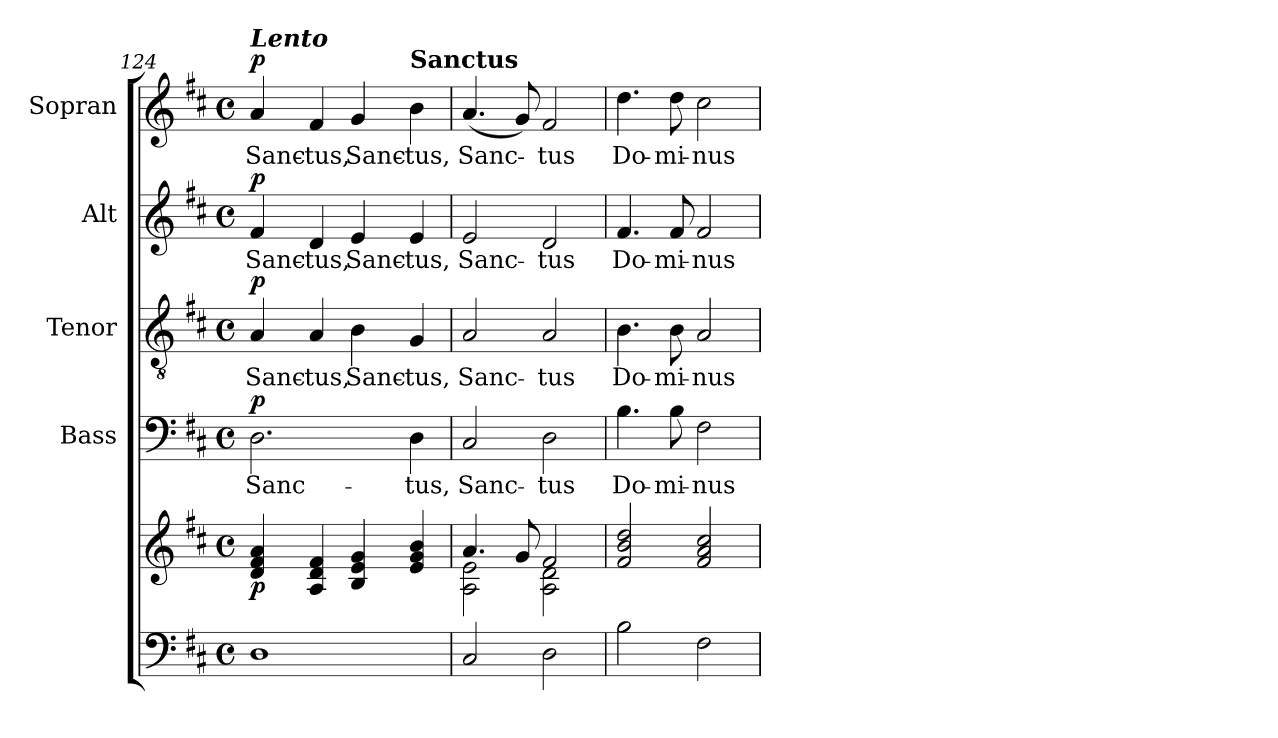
**kern	**kern	**dynam	**kern	**text	**dynam	**kern	**text	**dynam	**kern	**text	**dynam	**kern	**text	**dynam
*part5	*part5	*part5	*part4	*part4	*part4	*part3	*part3	*part3	*part2	*part2	*part2	*part1	*part1	*part1
*staff6	*staff5	*staff5/6	*staff4	*staff4	*staff4	*staff3	*staff3	*staff3	*staff2	*staff2	*staff2	*staff1	*staff1	*staff1
*	*	*	*I"Bass	*	*	*I"Tenor	*	*	*I"Alt	*	*	*I"Sopran	*	*
*	*	*	*I'B.	*	*	*I'T.	*	*	*I'A.	*	*	*I'S.	*	*
!!LO:PB:g=z
*clefF4	*clefG2	*	*clefF4	*	*	*clefGv2	*	*	*clefG2	*	*	*clefG2	*	*
*k[f#c#]	*k[f#c#]	*	*k[f#c#]	*	*	*k[f#c#]	*	*	*k[f#c#]	*	*	*k[f#c#]	*	*
*D:	*D:	*	*D:	*	*	*D:	*	*	*D:	*	*	*D:	*	*
*M4/4	*M4/4	*	*M4/4	*	*	*M4/4	*	*	*M4/4	*	*	*M4/4	*	*
*met(c)	*met(c)	*	*met(c)	*	*	*met(c)	*	*	*met(c)	*	*	*met(c)	*	*
=124	=124	=124	=124	=124	=124	=124	=124	=124	=124	=124	=124	=124	=124	=124
!	!	!	!	!	!	!	!	!	!	!	!	!LO:TX:a:Bi:t=Lento	!	!
!	!	!LO:DY:b	!	!LO:LY:b	!LO:DY:a	!	!LO:LY:b	!LO:DY:a	!	!LO:LY:b	!LO:DY:a	!	!LO:LY:b	!LO:DY:a
1D	4d/ 4f#/ 4a/	p	2.D\	Sanc-	p	4A/	Sanc-	p	4f#/	Sanc-	p	4a/	Sanc-	p
!	!	!	!	!	!	!	!LO:LY:b	!	!	!LO:LY:b	!	!	!LO:LY:b	!
.	4A/ 4d/ 4f#/	.	.	.	.	4A/	-tus,	.	4d/	-tus,	.	4f#/	-tus,	.
!	!	!	!	!	!	!	!LO:LY:b	!	!	!LO:LY:b	!	!	!LO:LY:b	!
.	4B/ 4e/ 4g/	.	.	.	.	4B\	Sanc-	.	4e/	Sanc-	.	4g/	Sanc-	.
!	!	!	!	!	!	!	!	!	!	!	!	!LO:TX:a:B:t=Sanctus	!	!
!	!	!	!	!LO:LY:b	!	!	!LO:LY:b	!	!	!LO:LY:b	!	!	!LO:LY:b	!
.	4e/ 4g/ 4b/	.	4D\	-tus,	.	4G/	-tus,	.	4e/	-tus,	.	4b\	-tus,	.
=125	=125	=125	=125	=125	=125	=125	=125	=125	=125	=125	=125	=125	=125	=125
*	*^	*	*	*	*	*	*	*	*	*	*	*	*	*
!	!	!	!	!	!LO:LY:b	!	!	!LO:LY:b	!	!	!LO:LY:b	!	!	!LO:LY:b	!
2C#/	4.a/	2A\ 2e\	.	2C#/	Sanc-	.	2A/	Sanc-	.	2e/	Sanc-	.	(<4.a/	Sanc-	.
.	8g/	.	.	.	.	.	.	.	.	.	.	.	8g/)	.	.
!	!	!	!	!	!LO:LY:b	!	!	!LO:LY:b	!	!	!LO:LY:b	!	!	!LO:LY:b	!
2D\	2f#/	2A\ 2d\	.	2D\	-tus	.	2A/	-tus	.	2d/	-tus	.	2f#/	-tus	.
=126	=126	=126	=126	=126	=126	=126	=126	=126	=126	=126	=126	=126	=126	=126	=126
!	!	!	!	!	!LO:LY:b	!	!	!LO:LY:b	!	!	!LO:LY:b	!	!	!LO:LY:b	!
*	*v	*v	*	*	*	*	*	*	*	*	*	*	*	*	*
2B\	2f#/ 2b/ 2dd/	.	4.B\	Do-	.	4.B\	Do-	.	4.f#/	Do-	.	4.dd\	Do-	.
!	!	!	!	!LO:LY:b	!	!	!LO:LY:b	!	!	!LO:LY:b	!	!	!LO:LY:b	!
.	.	.	8B\	-mi-	.	8B\	-mi-	.	8f#/	-mi-	.	8dd\	-mi-	.
!	!	!	!	!LO:LY:b	!	!	!LO:LY:b	!	!	!LO:LY:b	!	!	!LO:LY:b	!
2F#\	2f#/ 2a/ 2cc#/	.	2F#\	-nus	.	2A/	-nus	.	2f#/	-nus	.	2cc#\	-nus	.
=	=	=	=	=	=	=	=	=	=	=	=	=	=	=
*-	*-	*-	*-	*-	*-	*-	*-	*-	*-	*-	*-	*-	*-	*-
